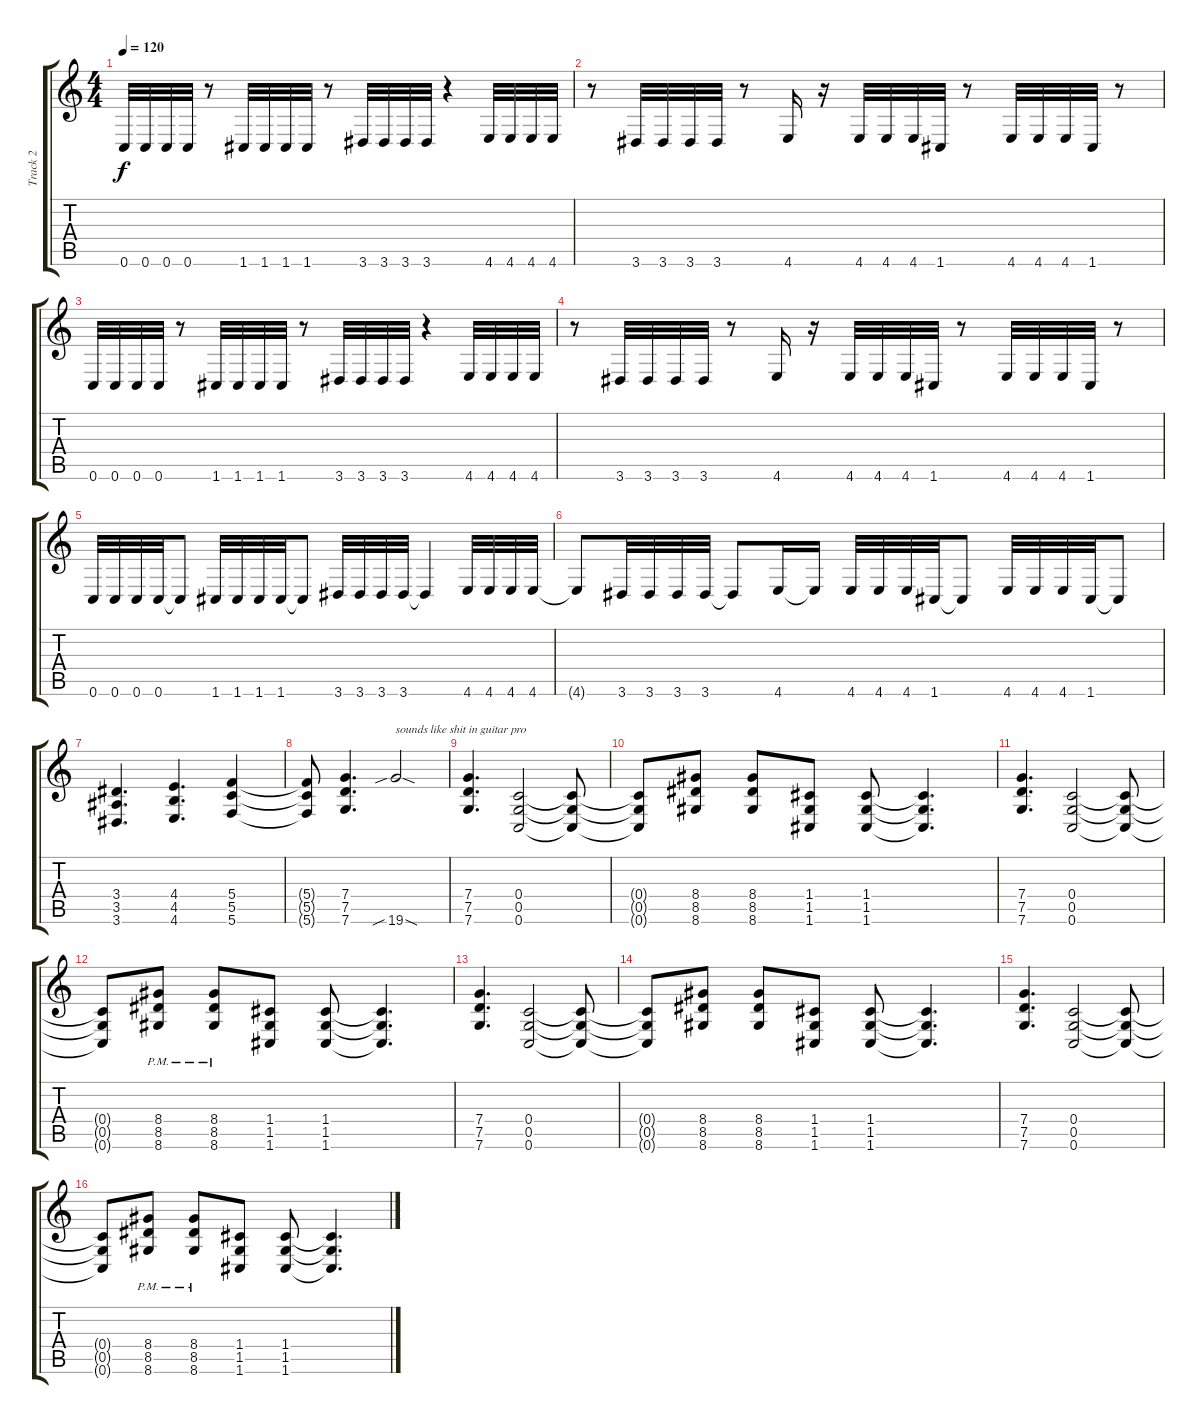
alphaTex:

\track ("Track 2" "Track 2") {instrument distortionguitar}
\staff {score tabs}
\tuning (D4 A3 F3 C3 G2 C2) {hide}
\ts (4 4)
\tempo 120
\clef g2
\ks c
0.6.32{dy f} 0.6.32 0.6.32 0.6.32 r.8 1.6.32 1.6.32 1.6.32 1.6.32 r.8 3.6.32 3.6.32 3.6.32 3.6.32 r.4 4.6.32 4.6.32 4.6.32 4.6.32 |
r.8 3.6.32 3.6.32 3.6.32 3.6.32 r.8 4.6.16 r.16 4.6.32 4.6.32 4.6.32 1.6.32 r.8 4.6.32 4.6.32 4.6.32 1.6.32 r.8 |
0.6.32 0.6.32 0.6.32 0.6.32 r.8 1.6.32 1.6.32 1.6.32 1.6.32 r.8 3.6.32 3.6.32 3.6.32 3.6.32 r.4 4.6.32 4.6.32 4.6.32 4.6.32 |
r.8 3.6.32 3.6.32 3.6.32 3.6.32 r.8 4.6.16 r.16 4.6.32 4.6.32 4.6.32 1.6.32 r.8 4.6.32 4.6.32 4.6.32 1.6.32 r.8 |
0.6.32 0.6.32 0.6.32 0.6.32 0.6{t}.8 1.6.32 1.6.32 1.6.32 1.6.32 1.6{t}.8 3.6.32 3.6.32 3.6.32 3.6.32 3.6{t}.4 4.6.32 4.6.32 4.6.32 4.6.32 |
4.6{t}.8 3.6.32 3.6.32 3.6.32 3.6.32 3.6{t}.8 4.6.16 4.6{t}.16 4.6.32 4.6.32 4.6.32 1.6.32 1.6{t}.8 4.6.32 4.6.32 4.6.32 1.6.32 1.6{t}.8 |
(3.4 3.5 3.6).4{d} (4.4 4.5 4.6).4{d} (5.4 5.5 5.6).4 |
(5.4{t} 5.5{t} 5.6{t}).8 (7.4 7.5 7.6).4{d} 19.6{sib sod}.2{txt "sounds like shit in guitar pro"} |
(7.4 7.5 7.6).4{d} (0.4 0.5 0.6).2 (0.4{t} 0.5{t} 0.6{t}).8 |
(0.4{t} 0.5{t} 0.6{t}).8 (8.4 8.5 8.6).8 (8.4 8.5 8.6).8 (1.4 1.5 1.6).8 (1.4 1.5 1.6).8 (1.4{t} 1.5{t} 1.6{t}).4{d} |
(7.4 7.5 7.6).4{d} (0.4 0.5 0.6).2 (0.4{t} 0.5{t} 0.6{t}).8 |
(0.4{t} 0.5{t} 0.6{t}).8 (8.4{pm} 8.5{pm} 8.6{pm}).8 (8.4{pm} 8.5{pm} 8.6{pm}).8 (1.4 1.5 1.6).8 (1.4 1.5 1.6).8 (1.4{t} 1.5{t} 1.6{t}).4{d} |
(7.4 7.5 7.6).4{d} (0.4 0.5 0.6).2 (0.4{t} 0.5{t} 0.6{t}).8 |
(0.4{t} 0.5{t} 0.6{t}).8 (8.4 8.5 8.6).8 (8.4 8.5 8.6).8 (1.4 1.5 1.6).8 (1.4 1.5 1.6).8 (1.4{t} 1.5{t} 1.6{t}).4{d} |
(7.4 7.5 7.6).4{d} (0.4 0.5 0.6).2 (0.4{t} 0.5{t} 0.6{t}).8 |
(0.4{t} 0.5{t} 0.6{t}).8 (8.4{pm} 8.5{pm} 8.6{pm}).8 (8.4{pm} 8.5{pm} 8.6{pm}).8 (1.4 1.5 1.6).8 (1.4 1.5 1.6).8 (1.4{t} 1.5{t} 1.6{t}).4{d}
